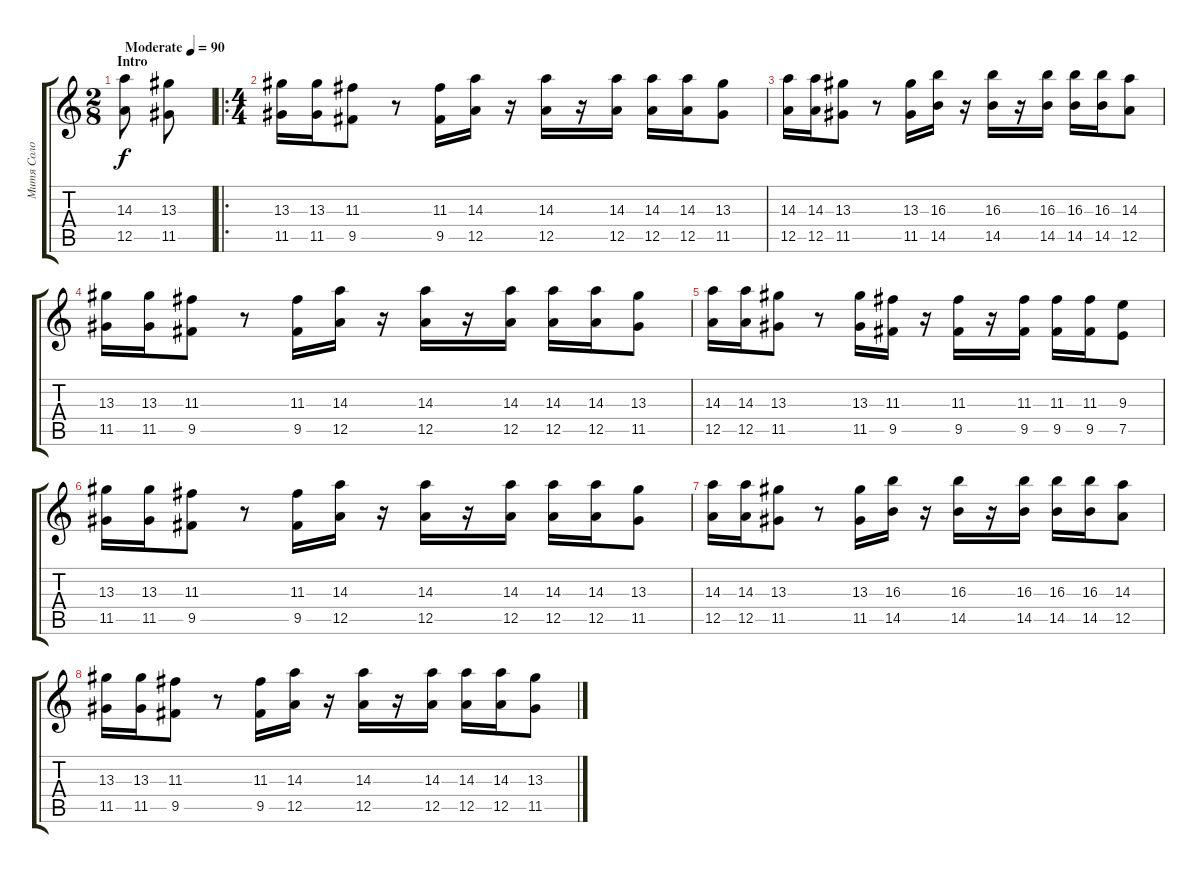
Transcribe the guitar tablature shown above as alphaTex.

\track ("Митя Соло" "Митя Соло") {instrument distortionguitar}
\staff {score tabs}
\tuning (E4 B3 G3 D3 A2 D2) {hide}
\ts (2 8)
\section ("" "Intro")
\tempo (90 "Moderate")
\clef g2
\ks c
(14.3 12.5).8{dy f instrument distortionguitar} (13.3 11.5).8 |
\ro
\ts (4 4)
(13.3 11.5).16 (13.3 11.5).16 (11.3 9.5).8 r.8 (11.3 9.5).16 (14.3 12.5).16 r.16 (14.3 12.5).16 r.16 (14.3 12.5).16 (14.3 12.5).16 (14.3 12.5).16 (13.3 11.5).8 |
(14.3 12.5).16 (14.3 12.5).16 (13.3 11.5).8 r.8 (13.3 11.5).16 (16.3 14.5).16 r.16 (16.3 14.5).16 r.16 (16.3 14.5).16 (16.3 14.5).16 (16.3 14.5).16 (14.3 12.5).8 |
(13.3 11.5).16 (13.3 11.5).16 (11.3 9.5).8 r.8 (11.3 9.5).16 (14.3 12.5).16 r.16 (14.3 12.5).16 r.16 (14.3 12.5).16 (14.3 12.5).16 (14.3 12.5).16 (13.3 11.5).8 |
(14.3 12.5).16 (14.3 12.5).16 (13.3 11.5).8 r.8 (13.3 11.5).16 (11.3 9.5).16 r.16 (11.3 9.5).16 r.16 (11.3 9.5).16 (11.3 9.5).16 (11.3 9.5).16 (9.3 7.5).8 |
(13.3 11.5).16 (13.3 11.5).16 (11.3 9.5).8 r.8 (11.3 9.5).16 (14.3 12.5).16 r.16 (14.3 12.5).16 r.16 (14.3 12.5).16 (14.3 12.5).16 (14.3 12.5).16 (13.3 11.5).8 |
(14.3 12.5).16 (14.3 12.5).16 (13.3 11.5).8 r.8 (13.3 11.5).16 (16.3 14.5).16 r.16 (16.3 14.5).16 r.16 (16.3 14.5).16 (16.3 14.5).16 (16.3 14.5).16 (14.3 12.5).8 |
(13.3 11.5).16 (13.3 11.5).16 (11.3 9.5).8 r.8 (11.3 9.5).16 (14.3 12.5).16 r.16 (14.3 12.5).16 r.16 (14.3 12.5).16 (14.3 12.5).16 (14.3 12.5).16 (13.3 11.5).8
